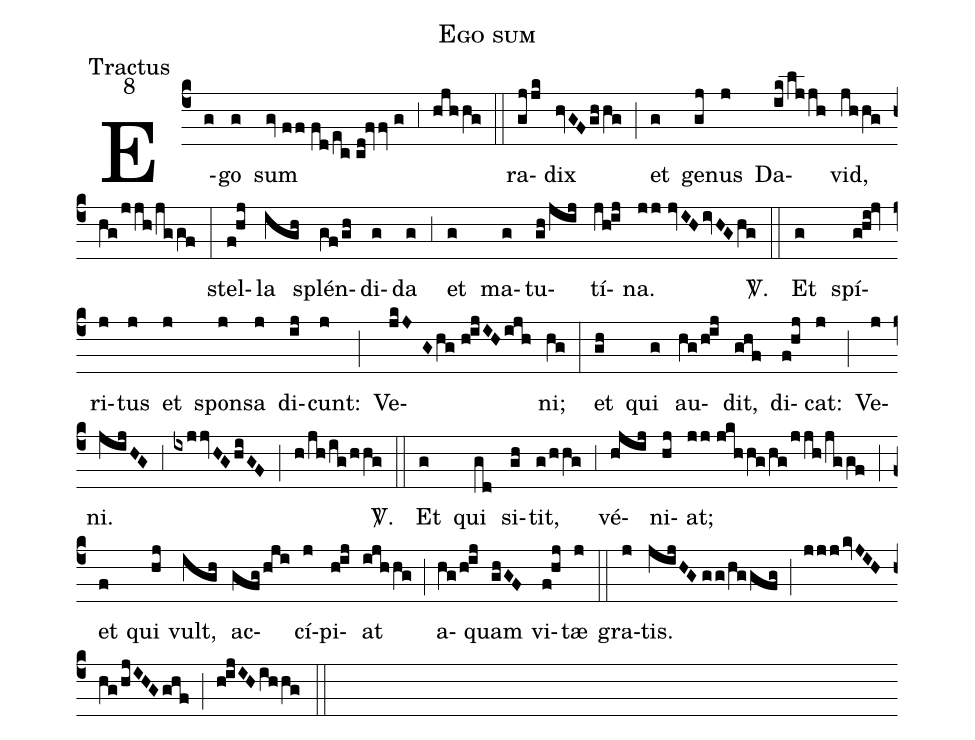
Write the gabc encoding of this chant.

name:Ego sum;
office-part:Tractus;
mode:8;
%%
(c4) E(g)go(g) sum(gv//ff//fd/ec//cd!fvv//g) (;3) (hjhhg) (::) ra(gjjk)dix(hvGF/ghhg) (;) et(g) ge(gj)nus(j) Da(ik/ljjh)vid,(jhhg/hg/jjh/jggf) (:) stel(f!hj)la(igh) splén(gf/gh)di(g)da(g) (;3) et(g) ma(g)tu(gh/jij)tí(jh!ij)na.(jj//jvIH/ivHG/hg) <sp>V/</sp>.(::) Et(g) spí(g!hi!jv)ri(j)tus(j) et(j) spon(j)sa(j) di(ij)cunt:(j) (;) Ve(jkJG/hg//h!ijIH/ijh)ni;(hg) (:) et(gh) qui(g) au(hg/h!ij)dit,(ghf) di(f!hj)cat:(j) (;) Ve(j)ni.(jijHG) (;3) (ixjjvHG/hiGF) (;) (h/jh/ig/hhg) <sp>V/</sp>.(::) Et(g) qui(gd) si(gh)tit,(g/hhg) (;3) vé(hjij)ni(hj)at;(jj//jkhhg/hg/jjh/jggf) (;) et(f) qui(hj) vult,(igh) ac(gfg/hji)cí(j)pi(h!ij)at(ijhhg) (;) a(hg/h!ij)quam(ghGF) vi(f!hj)tæ(j) (::) gra(j)tis.(jijHG//gg/hggfg) (;) (jjj/kvJIH/hg/hjIHG/ghf) (;) (h!ijIH/ihhg) (::)
